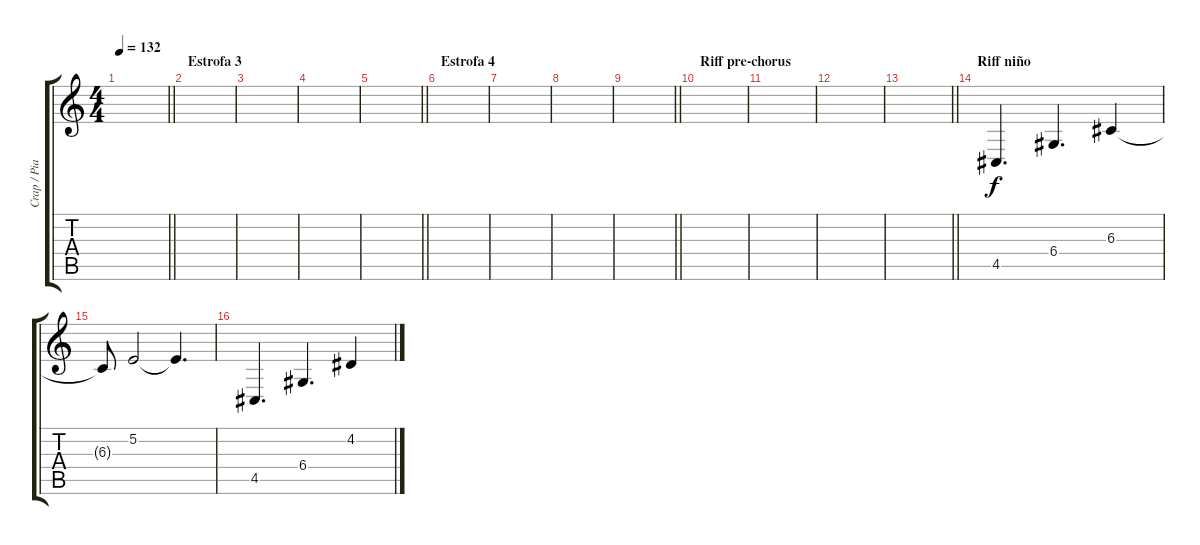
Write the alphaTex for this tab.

\track ("Crap / Piano" "Crap / Pia") {instrument electricgrandpiano}
\staff {score tabs}
\tuning (E4 B3 G3 D3 A2 E2) {hide}
\ts (4 4)
\tempo 132
\clef g2
\barLineRight lightlight
\ks c
|
\section ("" "Estrofa 3")
|
|
|
\barLineRight lightlight
|
\section ("" "Estrofa 4")
|
|
|
\barLineRight lightlight
|
\section ("" "Riff pre-chorus")
|
|
|
\barLineRight lightlight
|
\section ("" "Riff niño")
4.5.4{d} 6.4.4{d} 6.3.4 |
6.3{t}.8 5.2.2 5.2{t}.4{d} |
4.5.4{d} 6.4.4{d} 4.2.4
